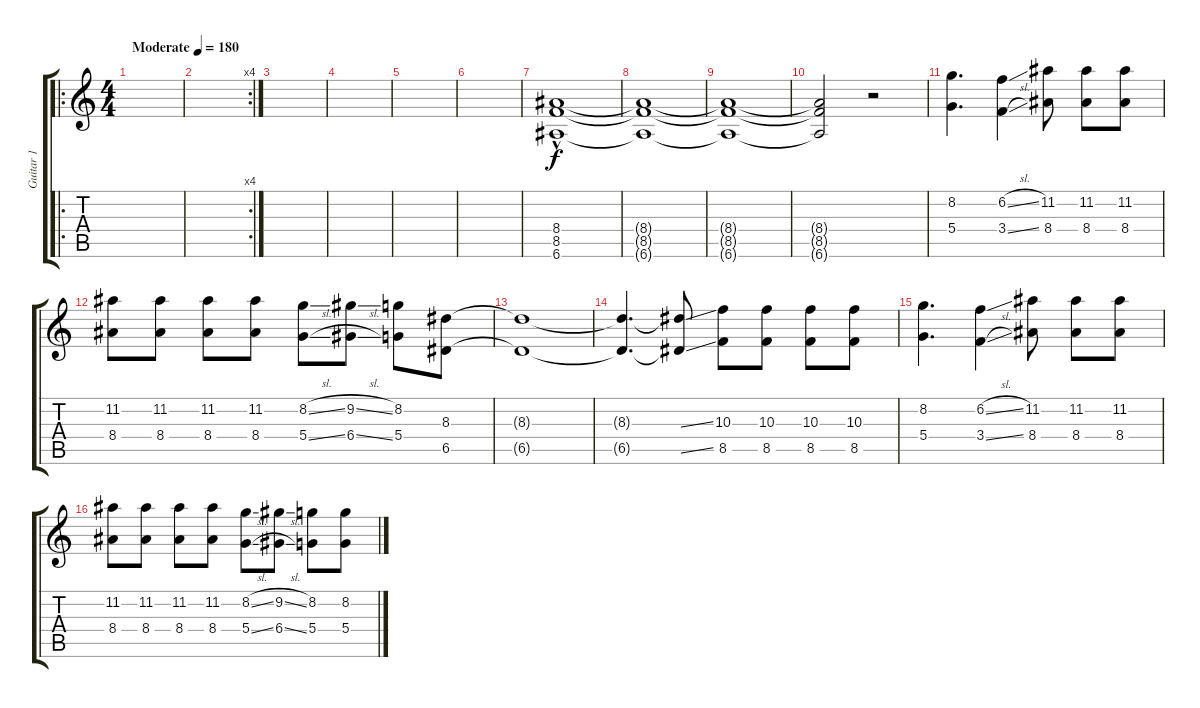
\track ("Guitar 1" "Guitar 1") {instrument distortionguitar}
\staff {score tabs}
\tuning (E4 B3 G3 D3 A2 E2) {hide}
\ro
\ts (4 4)
\tempo (180 "Moderate")
\clef g2
\ks c
|
\rc 4
|
|
|
|
|
(8.4{hac} 8.5{hac} 6.6{hac}).1{volume 13} |
(8.4{t} 8.5{t} 6.6{t}).1{dy f} |
(8.4{t} 8.5{t} 6.6{t}).1 |
(8.4{t} 8.5{t} 6.6{t}).2 r.2 |
(8.2 5.4).4{d} (6.2{sl} 3.4{sl}).4 (11.2 8.4).8 (11.2 8.4).8 (11.2 8.4).8 |
(11.2 8.4).8 (11.2 8.4).8 (11.2 8.4).8 (11.2 8.4).8 (8.2{sl} 5.4{sl}).8 (9.2{sl} 6.4{sl}).8 (8.2 5.4).8 (8.3 6.5).8 |
(8.3{t} 6.5{t}).1 |
(8.3{t} 6.5{t}).4{d} (8.3{ss t} 6.5{ss t}).8 (10.3 8.5).8 (10.3 8.5).8 (10.3 8.5).8 (10.3 8.5).8 |
(8.2 5.4).4{d} (6.2{sl} 3.4{sl}).4 (11.2 8.4).8 (11.2 8.4).8 (11.2 8.4).8 |
(11.2 8.4).8 (11.2 8.4).8 (11.2 8.4).8 (11.2 8.4).8 (8.2{sl} 5.4{sl}).8 (9.2{sl} 6.4{sl}).8 (8.2 5.4).8 (8.2 5.4).8
